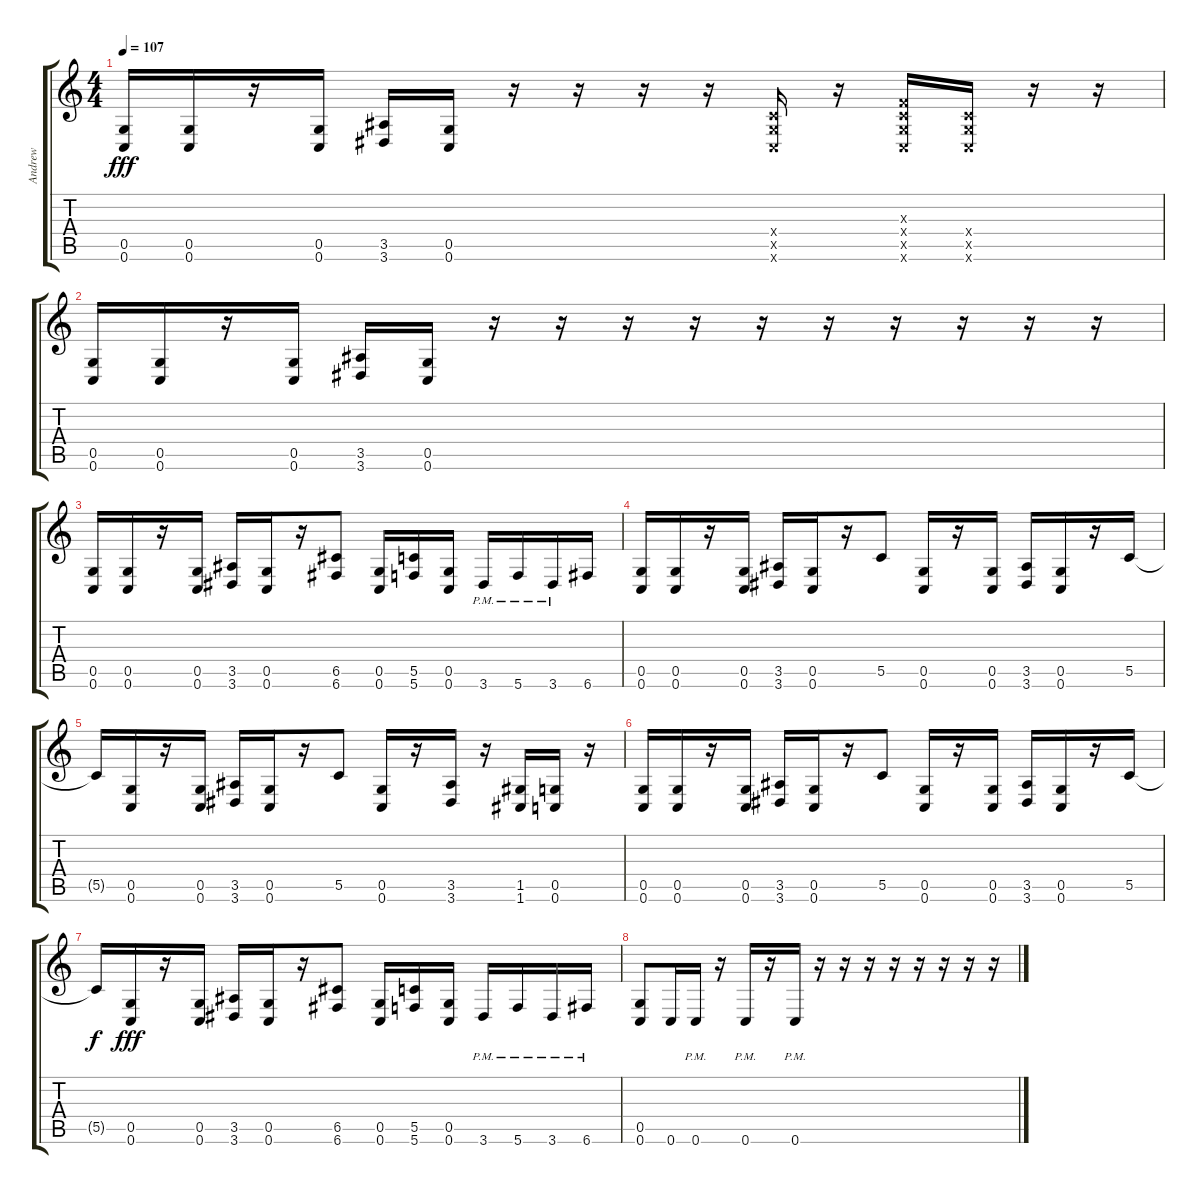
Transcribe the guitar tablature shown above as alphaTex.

\track ("Andrew" "Andrew") {instrument distortionguitar}
\staff {score tabs}
\tuning (D4 A3 F3 C3 G2 C2) {hide}
\ts (4 4)
\tempo 107
\clef g2
\ks c
(0.5 0.6).16{dy fff} (0.5 0.6).16 r.16 (0.5 0.6).16 (3.5 3.6).16 (0.5 0.6).16 r.16 r.16 r.16 r.16 (0.4{x} 0.5{x} 0.6{x}).16 r.16 (0.3{x} 0.4{x} 0.5{x} 0.6{x}).16 (0.4{x} 0.5{x} 0.6{x}).16 r.16 r.16 |
(0.5 0.6).16 (0.5 0.6).16 r.16 (0.5 0.6).16 (3.5 3.6).16 (0.5 0.6).16 r.16 r.16 r.16 r.16 r.16 r.16 r.16 r.16 r.16 r.16 |
(0.5 0.6).16 (0.5 0.6).16 r.16 (0.5 0.6).16 (3.5 3.6).16 (0.5 0.6).16 r.16 (6.5 6.6).8 (0.5 0.6).16 (5.5 5.6).16 (0.5 0.6).16 3.6{pm}.16 5.6{pm}.16 3.6{pm}.16 6.6.16 |
(0.5 0.6).16 (0.5 0.6).16 r.16 (0.5 0.6).16 (3.5 3.6).16 (0.5 0.6).16 r.16 5.5.8 (0.5 0.6).16 r.16 (0.5 0.6).16 (3.5 3.6).16 (0.5 0.6).16 r.16 5.5.16 |
5.5{t}.16 (0.5 0.6).16 r.16 (0.5 0.6).16 (3.5 3.6).16 (0.5 0.6).16 r.16 5.5.8 (0.5 0.6).16 r.16 (3.5 3.6).16 r.16 (1.5 1.6).16 (0.5 0.6).16 r.16 |
(0.5 0.6).16 (0.5 0.6).16 r.16 (0.5 0.6).16 (3.5 3.6).16 (0.5 0.6).16 r.16 5.5.8 (0.5 0.6).16 r.16 (0.5 0.6).16 (3.5 3.6).16 (0.5 0.6).16 r.16 5.5.16 |
5.5{t}.16{dy f} (0.5 0.6).16{dy fff} r.16 (0.5 0.6).16 (3.5 3.6).16 (0.5 0.6).16 r.16 (6.5 6.6).8 (0.5 0.6).16 (5.5 5.6).16 (0.5 0.6).16 3.6{pm}.16 5.6{pm}.16 3.6{pm}.16 6.6{pm}.16 |
(0.5 0.6).8 0.6.16 0.6{pm}.16 r.16 0.6{pm}.16 r.16 0.6{pm}.16 r.16 r.16 r.16 r.16 r.16 r.16 r.16 r.16
